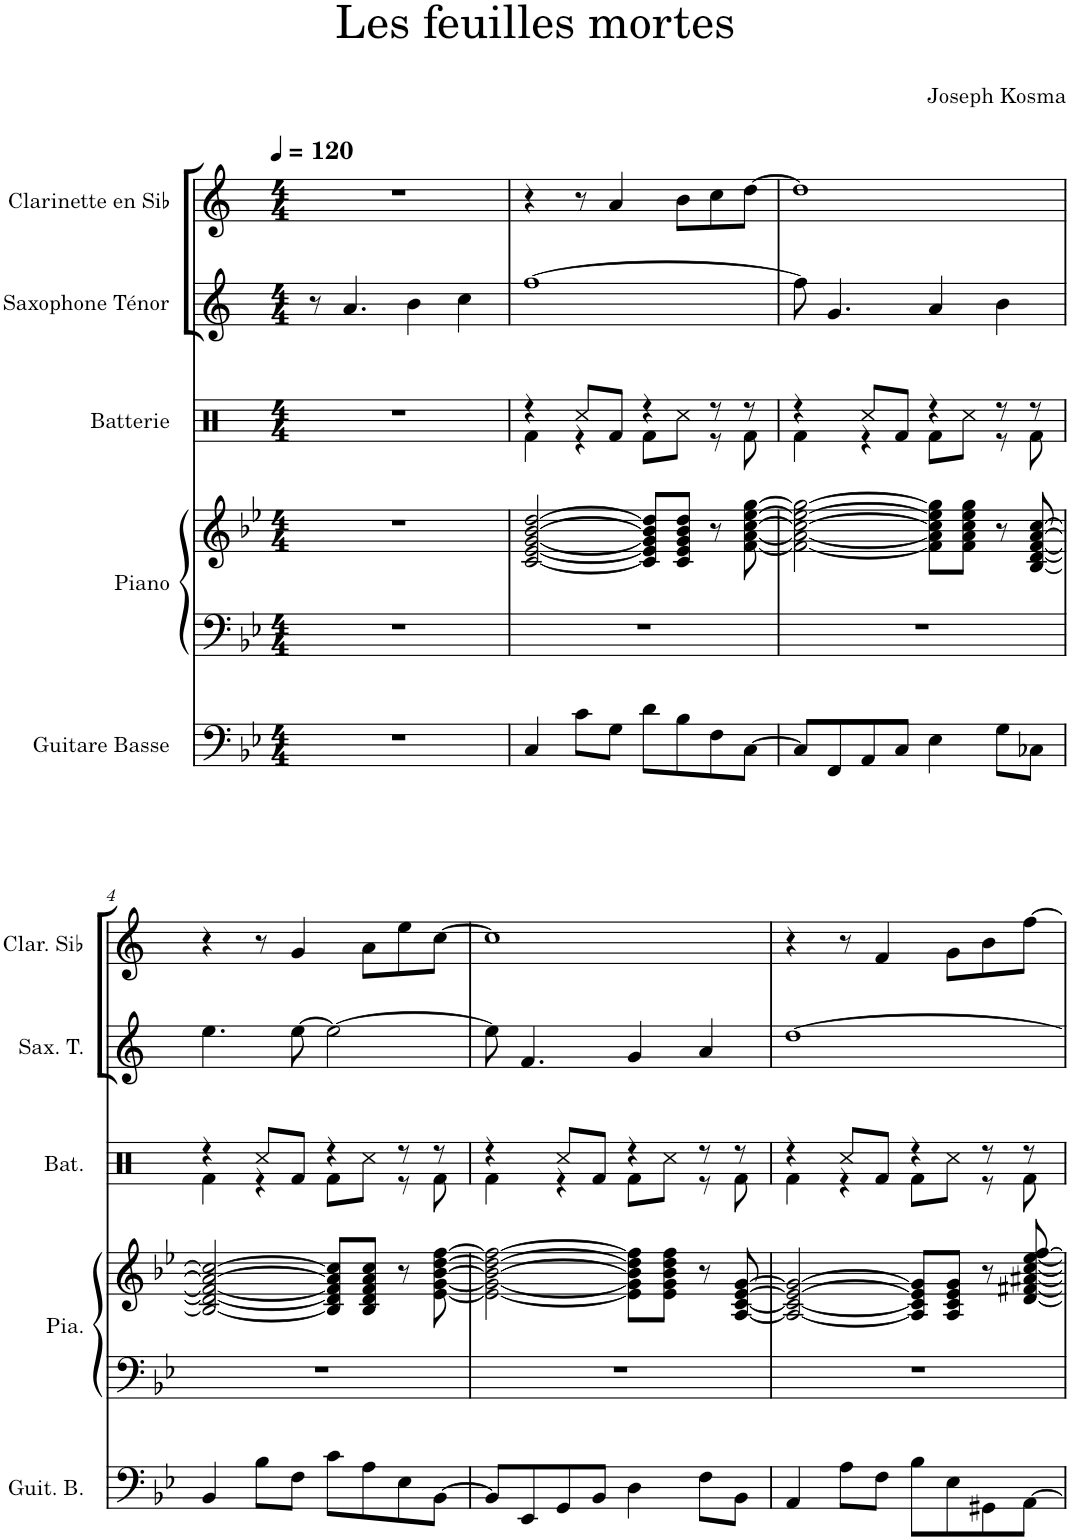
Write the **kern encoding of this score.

**kern	**kern	**kern	**kern	**kern	**kern
*part5	*part4	*part4	*part3	*part2	*part1
*staff6	*staff5	*staff4	*staff3	*staff2	*staff1
*I"Guitare Basse	*I"Piano	*	*I"Batterie	*I"Saxophone Ténor	*I"Clarinette en Sib
*I'Guit. B.	*I'Pia.	*	*I'Bat.	*I'Sax. T.	*I'Clar. Sib
*clefF4	*clefF4	*clefG2	*clefX	*clefG2	*clefG2
*Trd7c12	*	*	*	*Trd8c14	*Trd1c2
*k[b-e-]	*k[b-e-]	*k[b-e-]	*k[]	*k[]	*k[]
*M4/4	*M4/4	*M4/4	*M4/4	*M4/4	*M4/4
*MM120	*MM120	*MM120	*MM120	*MM120	*MM120
=1	=1	=1	=1	=1	=1
1r	1r	1r	1r	8r	1r
.	.	.	.	4.a/	.
.	.	.	.	4b\	.
.	.	.	.	4cc\	.
=2	=2	=2	=2	=2	=2
*	*	*	*^	*	*
4C/	1r	[2c/ [2e-/ [2g/ [2b-/ [2dd/	4r	4Rf\	[1ff	4r
8c\L	.	.	8Rcc/L	4r	.	8r
8G\J	.	.	8Rf/J	.	.	4a/
8d\L	.	8c/] 8e-/] 8g/] 8b-/] 8dd/]L	4r	8Rf\L	.	.
8B-\	.	8c/ 8e-/ 8g/ 8b-/ 8dd/J	.	8Rcc\J	.	8b\L
8F\	.	8r	8r	8r	.	8cc\
[8C\J	.	[8f\ [8a\ [8cc\ [8ee-\ [8gg\	8r	8Rf\	.	[8dd\J
=3	=3	=3	=3	=3	=3	=3
8C/L]	1r	2f\_ 2a\_ 2cc\_ 2ee-\_ 2gg\_	4r	4Rf\	8ff\]	1dd]
8FF/	.	.	.	.	4.g/	.
8AA/	.	.	8Rcc/L	4r	.	.
8C/J	.	.	8Rf/J	.	.	.
4E-\	.	8f\] 8a\] 8cc\] 8ee-\] 8gg\]L	4r	8Rf\L	4a/	.
.	.	8f\ 8a\ 8cc\ 8ee-\ 8gg\J	.	8Rcc\J	.	.
8G\L	.	8r	8r	8r	4b\	.
8C-X\J	.	[8B-/ [8d/ [8f/ [8a/ [8cc/	8r	8Rf\	.	.
!!LO:LB:g=z
=4	=4	=4	=4	=4	=4	=4
4BB-/	1r	2B-/_ 2d/_ 2f/_ 2a/_ 2cc/_	4r	4Rf\	4.ee\	4r
8B-\L	.	.	8Rcc/L	4r	.	8r
8F\J	.	.	8Rf/J	.	[8ee\	4g/
8c\L	.	8B-/] 8d/] 8f/] 8a/] 8cc/]L	4r	8Rf\L	2ee\_	.
8A\	.	8B-/ 8d/ 8f/ 8a/ 8cc/J	.	8Rcc\J	.	8a\L
8E-\	.	8r	8r	8r	.	8ee\
[8BB-\J	.	[8e-\ [8g\ [8b-\ [8dd\ [8ff\	8r	8Rf\	.	[8cc\J
=5	=5	=5	=5	=5	=5	=5
8BB-/L]	1r	2e-\_ 2g\_ 2b-\_ 2dd\_ 2ff\_	4r	4Rf\	8ee\]	1cc]
8EE-/	.	.	.	.	4.f/	.
8GG/	.	.	8Rcc/L	4r	.	.
8BB-/J	.	.	8Rf/J	.	.	.
4D\	.	8e-\] 8g\] 8b-\] 8dd\] 8ff\]L	4r	8Rf\L	4g/	.
.	.	8e-\ 8g\ 8b-\ 8dd\ 8ff\J	.	8Rcc\J	.	.
8F\L	.	8r	8r	8r	4a/	.
8BB-\J	.	[8A/ [8c/ [8e-/ [8g/	8r	8Rf\	.	.
=6	=6	=6	=6	=6	=6	=6
4AA/	1r	2A/_ 2c/_ 2e-/_ 2g/_	4r	4Rf\	[1dd	4r
8A\L	.	.	8Rcc/L	4r	.	8r
8F\J	.	.	8Rf/J	.	.	4f/
8B-\L	.	8A/] 8c/] 8e-/] 8g/]L	4r	8Rf\L	.	.
8E-\	.	8A/ 8c/ 8e-/ 8g/J	.	8Rcc\J	.	8g\L
8GG#X\	.	8r	8r	8r	.	8b\
[8AA\J	.	[8d/ [8f#X/ [8a#X/ [8cc/ [8ee-/ [8ff/	8r	8Rf\	.	[8ff\J
*	*	*	*v	*v	*	*
=	=	=	=	=	=
*-	*-	*-	*-	*-	*-
